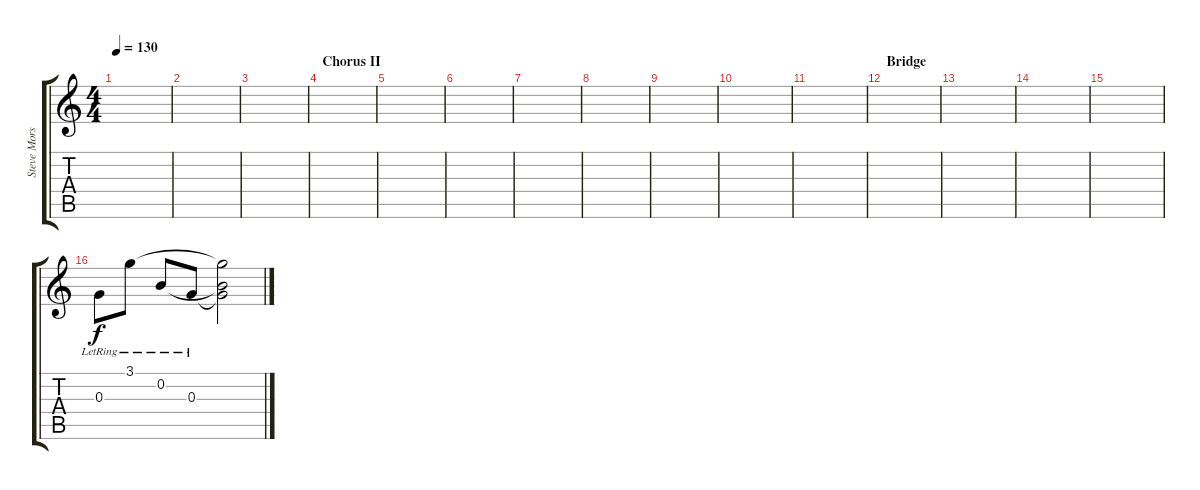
\track ("Steve Morse - Clean" "Steve Mors") {instrument electricguitarclean}
\staff {score tabs}
\tuning (E4 B3 G3 D3 A2 E2) {hide}
\ts (4 4)
\tempo 130
\clef g2
\ks c
|
|
|
\section ("" "Chorus II")
|
|
|
|
|
|
|
|
\section ("" "Bridge")
|
|
|
|
0.3{lr}.8 3.1{lr}.8 0.2{lr}.8 0.3{lr}.8 (3.1{t} 0.2{t} 0.3{t}).2
